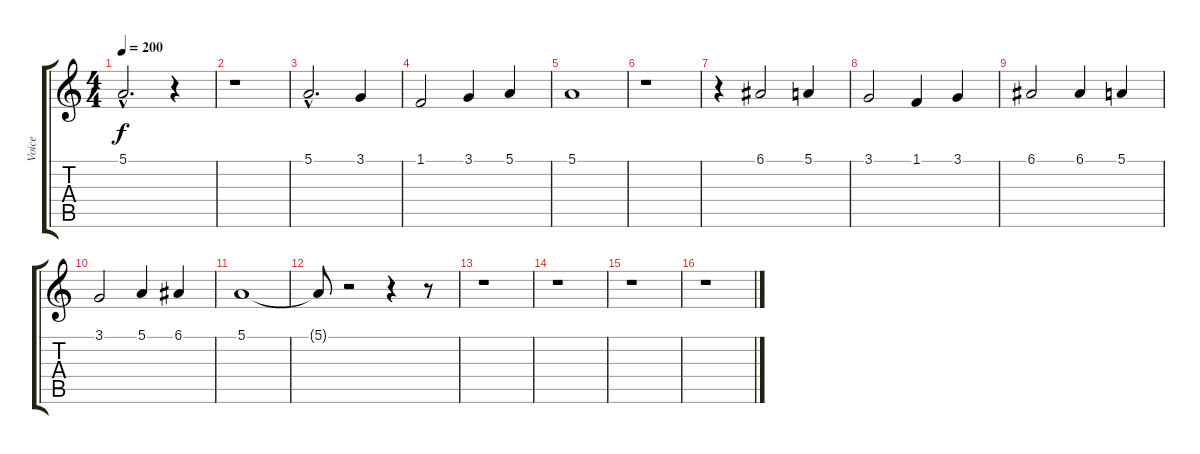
\track ("Voice" "Voice") {instrument viola}
\staff {score tabs}
\tuning (E4 B3 G3 D3 A2 E2) {hide}
\ts (4 4)
\tempo 200
\clef g2
\ks c
5.1{hac}.2{d dy f} r.4 |
r.1 |
5.1{hac}.2{d} 3.1.4 |
1.1.2 3.1.4 5.1.4 |
5.1.1 |
r.1 |
r.4 6.1.2 5.1.4 |
3.1.2 1.1.4 3.1.4 |
6.1.2 6.1.4 5.1.4 |
3.1.2 5.1.4 6.1.4 |
5.1.1 |
5.1{t}.8 r.2 r.4 r.8 |
r.1 |
r.1 |
r.1 |
r.1
